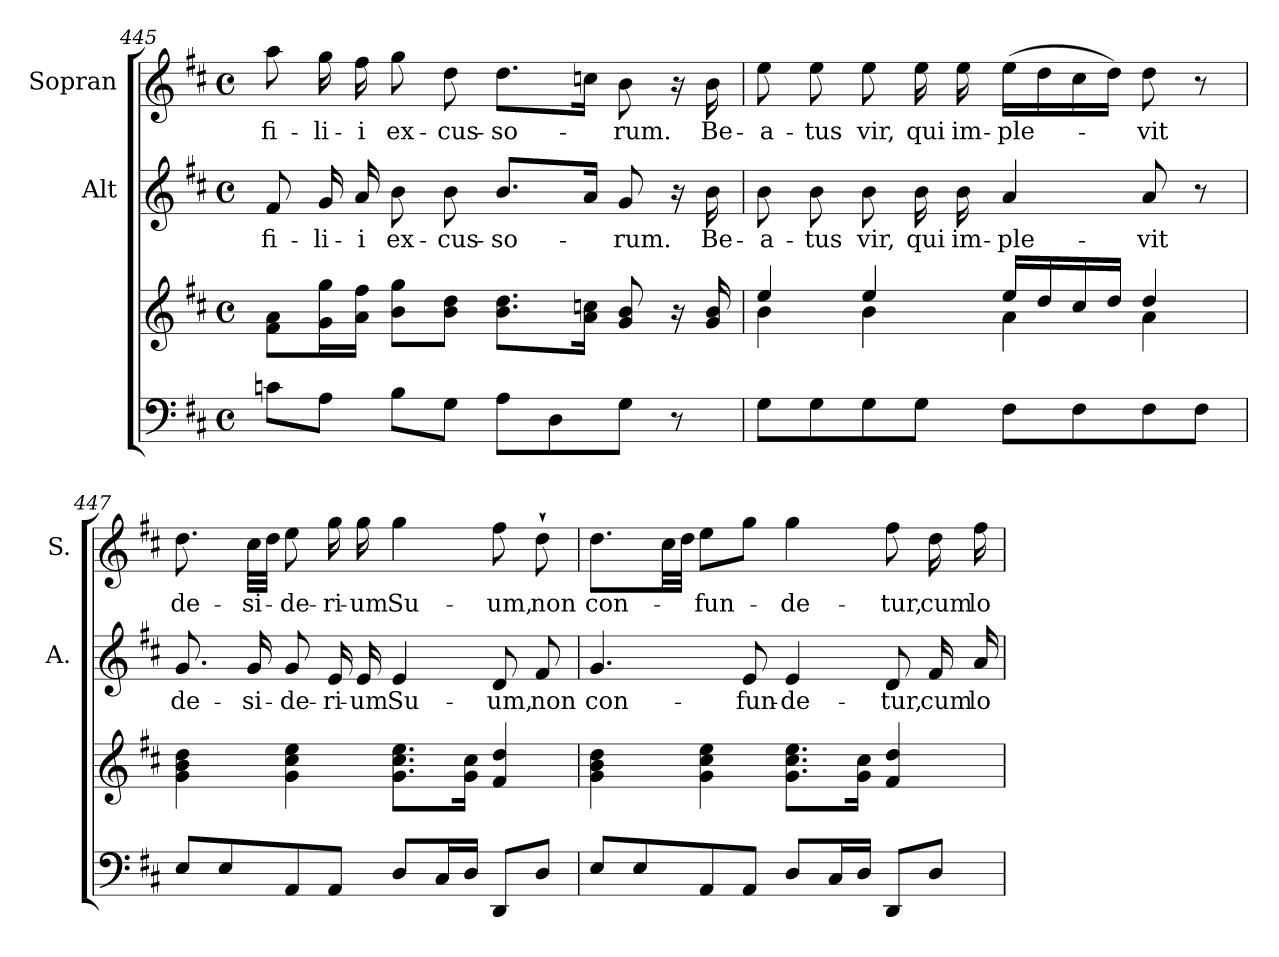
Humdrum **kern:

**kern	**kern	**kern	**text	**kern	**text
*part3	*part3	*part2	*part2	*part1	*part1
*staff4	*staff3	*staff2	*staff2	*staff1	*staff1
*	*	*I"Alt	*	*I"Sopran	*
*	*	*I'A.	*	*I'S.	*
!!LO:PB:g=z
*clefF4	*clefG2	*clefG2	*	*clefG2	*
*k[f#c#]	*k[f#c#]	*k[f#c#]	*	*k[f#c#]	*
*D:	*D:	*D:	*	*D:	*
*M4/4	*M4/4	*M4/4	*	*M4/4	*
*met(c)	*met(c)	*met(c)	*	*met(c)	*
=445	=445	=445	=445	=445	=445
!	!	!	!LO:LY:b	!	!LO:LY:b
8cn\L	8f#\ 8a\L	8f#/	fi-	8aa\	fi-
!	!	!	!LO:LY:b	!	!LO:LY:b
8A\J	16g\ 16gg\L	16g/	-li-	16gg\	-li-
!	!	!	!LO:LY:b	!	!LO:LY:b
.	16a\ 16ff#\JJ	16a/	-i	16ff#\	-i
!	!	!	!LO:LY:b	!	!LO:LY:b
8B\L	8b\ 8gg\L	8b\	ex-	8gg\	ex-
!	!	!	!LO:LY:b	!	!LO:LY:b
8G\J	8b\ 8dd\J	8b\	-cus-	8dd\	-cus-
!	!	!	!LO:LY:b	!	!LO:LY:b
8A\L	8.b\ 8.dd\L	8.b/L	-so-	8.dd\L	-so-
8D\	.	.	.	.	.
.	16a\ 16ccn\Jk	16a/Jk	.	16ccn\Jk	.
!	!	!	!LO:LY:b	!	!LO:LY:b
8G\J	8g/ 8b/	8g/	-rum.	8b\	-rum.
8r	16r	16r	.	16r	.
!	!	!	!LO:LY:b	!	!LO:LY:b
.	16g/ 16b/	16b\	Be-	16b\	Be-
=446	=446	=446	=446	=446	=446
*	*^	*	*	*	*
!	!	!	!	!LO:LY:b	!	!LO:LY:b
8G\L	4ee/	4b\	8b\	-a-	8ee\	-a-
!	!	!	!	!LO:LY:b	!	!LO:LY:b
8G\	.	.	8b\	-tus	8ee\	-tus
!	!	!	!	!LO:LY:b	!	!LO:LY:b
8G\	4ee/	4b\	8b\	vir,	8ee\	vir,
!	!	!	!	!LO:LY:b	!	!LO:LY:b
8G\J	.	.	16b\	qui	16ee\	qui
!	!	!	!	!LO:LY:b	!	!LO:LY:b
.	.	.	16b\	im-	16ee\	im-
!	!	!	!	!LO:LY:b	!	!LO:LY:b
8F#\L	16ee/LL	4a\	4a/	-ple-	(>16ee\LL	-ple-
.	16dd/	.	.	.	16dd\	.
8F#\	16cc#/	.	.	.	16cc#\	.
.	16dd/JJ	.	.	.	16dd\JJ)	.
!	!	!	!	!LO:LY:b	!	!LO:LY:b
8F#\	4dd/	4a\	8a/	-vit	8dd\	-vit
8F#\J	.	.	8r	.	8r	.
*	*v	*v	*	*	*	*
=447	=447	=447	=447	=447	=447
!	!	!	!LO:LY:b	!	!LO:LY:b
8E/L	4g\ 4b\ 4dd\	8.g/	de-	8.dd\	de-
8E/	.	.	.	.	.
!	!	!	!LO:LY:b	!	!LO:LY:b
.	.	16g/	-si-	32cc#\LLL	-si-
.	.	.	.	32dd\JJJ	.
!	!	!	!LO:LY:b	!	!LO:LY:b
8AA/	4g\ 4cc#\ 4ee\	8g/	-de-	8ee\	-de-
!	!	!	!LO:LY:b	!	!LO:LY:b
8AA/J	.	16e/	-ri-	16gg\	-ri-
!	!	!	!LO:LY:b	!	!LO:LY:b
.	.	16e/	-um	16gg\	-um
!	!	!	!LO:LY:b	!	!LO:LY:b
8D/L	8.g\ 8.cc#\ 8.ee\L	4e/	Su-	4gg\	Su-
16C#/L	.	.	.	.	.
16D/JJ	16g\ 16cc#\Jk	.	.	.	.
!	!	!	!LO:LY:b	!	!LO:LY:b
8DD/L	4f#/ 4dd/	8d/	-um,	8ff#\	-um,
!	!	!	!LO:LY:b	!	!LO:LY:b
8D/J	.	8f#/	non	8dd`>\	non
!!LO:LB:g=z
=448	=448	=448	=448	=448	=448
!	!	!	!LO:LY:b	!	!LO:LY:b
8E/L	4g\ 4b\ 4dd\	4.g/	con-	8.dd\L	con-
8E/	.	.	.	.	.
.	.	.	.	32cc#\LL	.
.	.	.	.	32dd\JJJ	.
!	!	!	!	!	!LO:LY:b
8AA/	4g\ 4cc#\ 4ee\	.	.	8ee\L	-fun-
!	!	!	!LO:LY:b	!	!
8AA/J	.	8e/	-fun-	8gg\J	.
!	!	!	!LO:LY:b	!	!LO:LY:b
8D/L	8.g\ 8.cc#\ 8.ee\L	4e/	-de-	4gg\	-de-
16C#/L	.	.	.	.	.
16D/JJ	16g\ 16cc#\Jk	.	.	.	.
!	!	!	!LO:LY:b	!	!LO:LY:b
8DD/L	4f#/ 4dd/	8d/	-tur,	8ff#\	-tur,
!	!	!	!LO:LY:b	!	!LO:LY:b
8D/J	.	16f#/	cum	16dd\	cum
!	!	!	!LO:LY:b	!	!LO:LY:b
.	.	16a/	lo-	16ff#\	lo-
=	=	=	=	=	=
*-	*-	*-	*-	*-	*-
